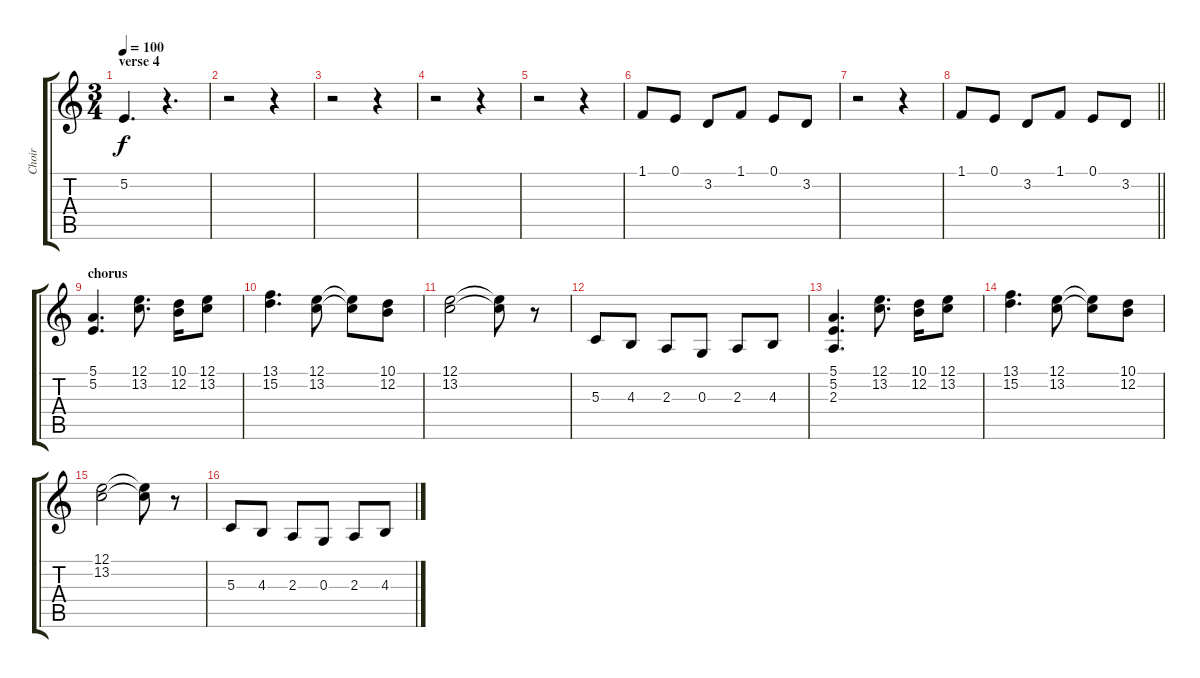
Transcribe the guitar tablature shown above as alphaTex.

\track ("Choir" "Choir") {instrument choiraahs}
\staff {score tabs}
\tuning (E4 B3 G3 D3 A2 E2) {hide}
\ts (3 4)
\section ("" "verse 4")
\tempo 100
\clef g2
\ks c
5.2.4{d dy f} r.4{d} |
r.2 r.4 |
r.2 r.4 |
r.2 r.4 |
r.2 r.4 |
1.1.8 0.1.8 3.2.8 1.1.8 0.1.8 3.2.8 |
r.2 r.4 |
\barLineRight lightlight
1.1.8 0.1.8 3.2.8 1.1.8 0.1.8 3.2.8 |
\section ("" "chorus")
(5.1 5.2).4{d} (12.1 13.2).8{d} (10.1 12.2).16 (12.1 13.2).8 |
(13.1 15.2).4{d} (12.1 13.2).8 (12.1{t} 13.2{t}).8 (10.1 12.2).8 |
(12.1 13.2).2 (12.1{t} 13.2{t}).8 r.8 |
5.3.8 4.3.8 2.3.8 0.3.8 2.3.8 4.3.8 |
(5.1 5.2 2.3).4{d} (12.1 13.2).8{d} (10.1 12.2).16 (12.1 13.2).8 |
(13.1 15.2).4{d} (12.1 13.2).8 (12.1{t} 13.2{t}).8 (10.1 12.2).8 |
(12.1 13.2).2 (12.1{t} 13.2{t}).8 r.8 |
5.3.8 4.3.8 2.3.8 0.3.8 2.3.8 4.3.8
